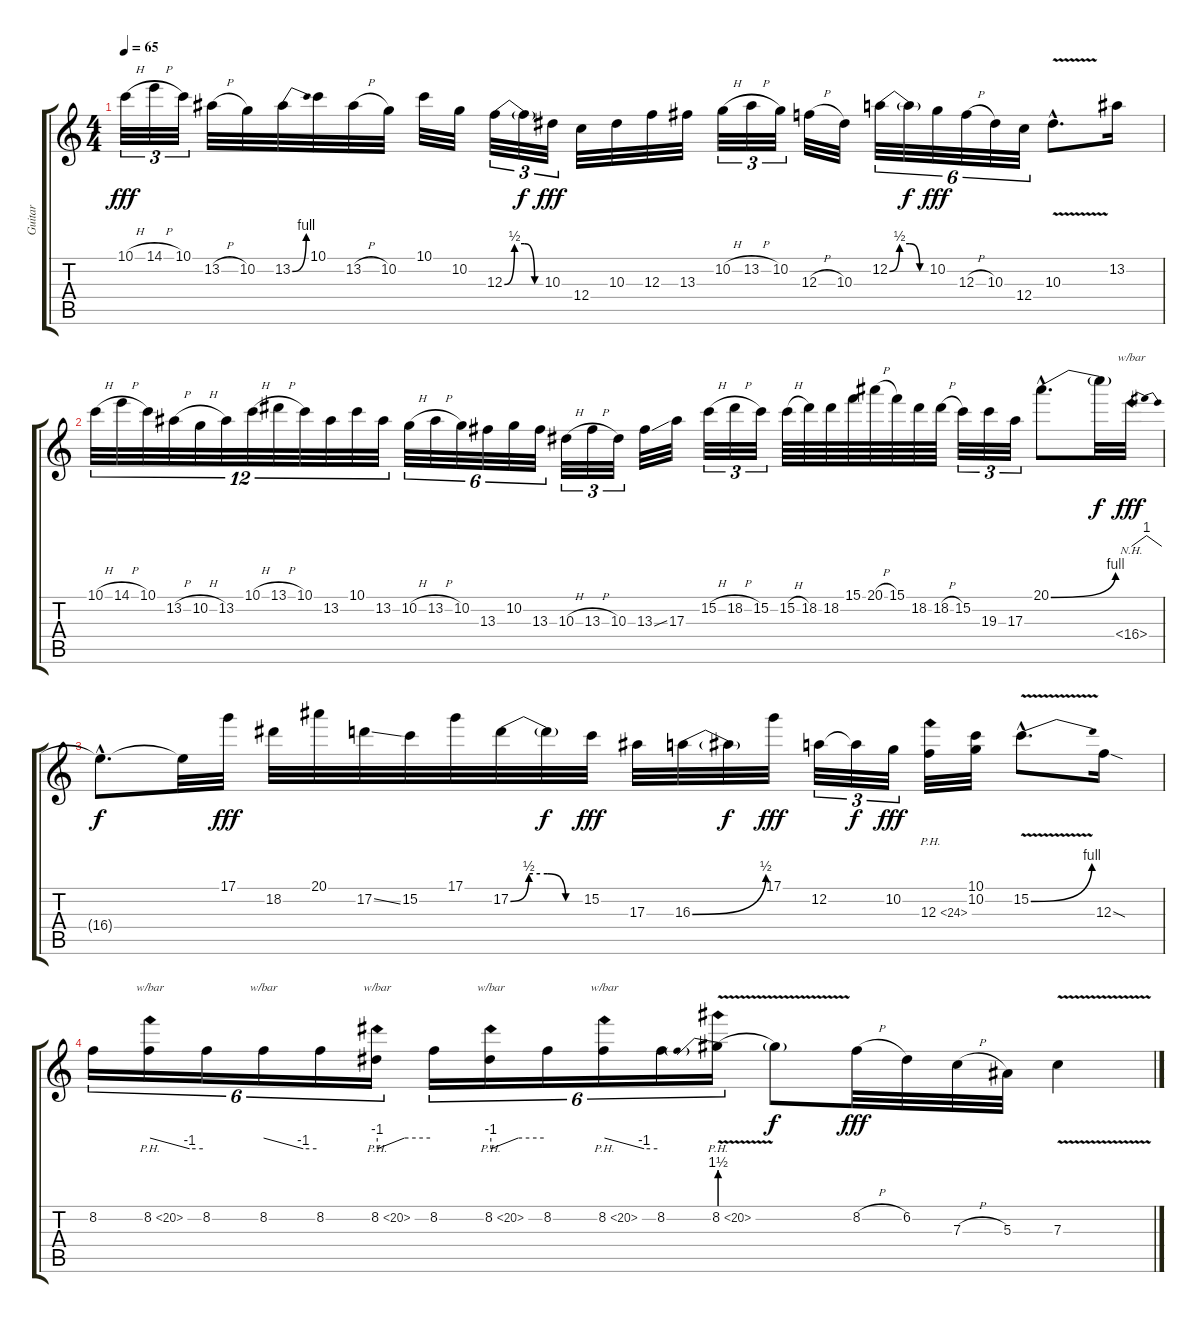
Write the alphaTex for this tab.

\track ("Guitar" "Guitar") {instrument distortionguitar}
\staff {score tabs}
\tuning (D4 A3 F3 C3 G2 C2) {hide}
\ts (4 4)
\tempo 65
\clef g2
\ks c
10.1{h}.32{tu (3 2) dy fff} 14.1{h}.32{tu (3 2)} 10.1.32{tu (3 2)} 13.2{h}.32 10.2.32 13.2{be (bend 0 0 60 4)}.32 10.1.32 13.2{h}.32 10.2.32 10.1.32 10.2.32 12.3{be (custom 0 0 15 2 30 2 45 0 60 0)}.32{tu (3 2)} 12.3{t}.32{tu (3 2) dy f} 10.3.32{tu (3 2) dy fff} 12.4.32 10.3.32 12.3.32 13.3.32 10.2{h}.32{tu (3 2)} 13.2{h}.32{tu (3 2)} 10.2.32{tu (3 2)} 12.3{h}.32 10.3.32 12.2{be (custom 0 0 15 2 30 2 45 0 60 0)}.32{tu (6 4)} 12.2{t}.32{tu (6 4) dy f} 10.2.32{tu (6 4) dy fff} 12.3{h}.32{tu (6 4)} 10.3.32{tu (6 4)} 12.4.32{tu (6 4)} 10.3{v hac}.8{d} 13.2.16 |
10.1{h}.32{tu (12 8)} 14.1{h}.32{tu (12 8)} 10.1.32{tu (12 8)} 13.2{h}.32{tu (12 8)} 10.2{h}.32{tu (12 8)} 13.2.32{tu (12 8)} 10.1{h}.32{tu (12 8)} 13.1{h}.32{tu (12 8)} 10.1.32{tu (12 8)} 13.2.32{tu (12 8)} 10.1.32{tu (12 8)} 13.2.32{tu (12 8)} 10.2{h}.32{tu (6 4)} 13.2{h}.32{tu (6 4)} 10.2.32{tu (6 4)} 13.3.32{tu (6 4)} 10.2.32{tu (6 4)} 13.3.32{tu (6 4)} 10.3{h}.32{tu (3 2)} 13.3{h}.32{tu (3 2)} 10.3.32{tu (3 2)} 13.3{ss}.32 17.3.32 15.2{h}.32{tu (3 2)} 18.2{h}.32{tu (3 2)} 15.2.32{tu (3 2)} 15.2{h}.64 18.2.64 18.2.64 15.1.64 20.1{h}.64 15.1.64 18.2.64 18.2{h}.64 15.2.32{tu (3 2)} 19.3.32{tu (3 2)} 17.3.32{tu (3 2)} 20.1{be (bend 0 0 60 4) hac}.8{d} 20.1{t}.32{dy f} 16.4{nh}.32{tbe (dip default 0 0 30 4 60 0) dy fff volume 0} |
16.4{hac t}.8{d dy f} 16.4{t}.32 17.1.32{dy fff volume 13} 18.2.32 20.1.32 17.2{ss}.32 15.2.32 17.1.32 17.2{be (custom 0 0 15 2 30 2 45 0 60 0)}.32 17.2{t}.32{dy f} 15.2.32{dy fff} 17.3.32 16.3{be (bend 0 0 60 2)}.32 16.3{t}.32{dy f} 17.1.32{dy fff} 12.2.32{tu (3 2)} 12.2{t}.32{tu (3 2) dy f} 10.2.32{tu (3 2) dy fff} 12.3{ph 12}.32{volume 0} (10.1 10.2).32{volume 13} 15.2{be (bend 0 0 60 4) v hac}.8{d} 12.3{sod}.16 |
8.2.16{tu (6 4)} 8.2{ph 12}.16{tu (6 4) tbe (custom default 0 0 45 -4 60 -4) volume 0} 8.2.16{tu (6 4) volume 13} 8.2.16{tu (6 4) tbe (custom default 0 0 45 -4 60 -4)} 8.2.16{tu (6 4)} 8.2{ph 12}.16{tu (6 4) tbe (custom default 0 -4 31 0 60 0) volume 0} 8.2.16{tu (6 4) volume 13} 8.2{ph 12}.16{tu (6 4) tbe (custom default 0 -4 31 0 60 0) volume 0} 8.2.16{tu (6 4) volume 13} 8.2{ph 12}.16{tu (6 4) tbe (custom default 0 0 45 -4 60 -4) volume 0} 8.2.16{tu (6 4) volume 13} 8.2{be (prebend 0 6 60 6) ph 12 v}.16{tu (6 4) volume 0} 8.2{t}.8{dy f} 8.2{h}.32{dy fff volume 13} 6.2.32 7.3{h}.32 5.3.32 7.3{v}.4
